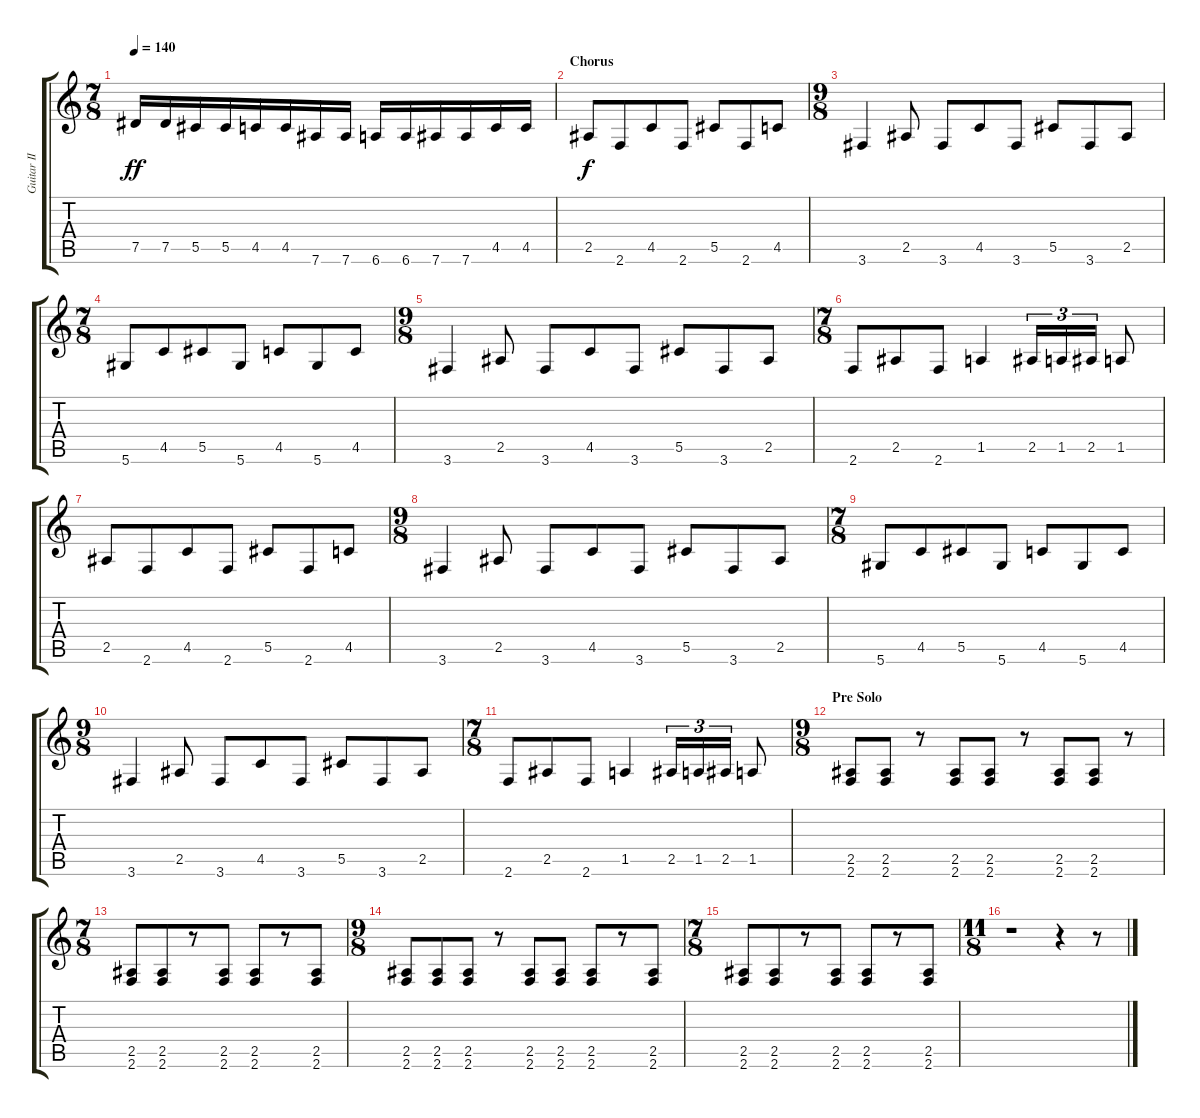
\track ("Guitar II / Solos" "Guitar II ") {instrument overdrivenguitar}
\staff {score tabs}
\tuning (Eb4 Bb3 Gb3 Db3 Ab2 Eb2) {hide}
\ts (7 8)
\tempo 140
\clef g2
\ks c
7.5.16{dy ff} 7.5.16 5.5.16 5.5.16 4.5.16 4.5.16 7.6.16 7.6.16 6.6.16 6.6.16 7.6.16 7.6.16 4.5.16 4.5.16 |
\section ("" "Chorus")
2.5.8{dy f volume 16 balance 16 instrument distortionguitar} 2.6.8 4.5.8 2.6.8 5.5.8 2.6.8 4.5.8 |
\ts (9 8)
3.6.4 2.5.8 3.6.8 4.5.8 3.6.8 5.5.8 3.6.8 2.5.8 |
\ts (7 8)
5.6.8 4.5.8 5.5.8 5.6.8 4.5.8 5.6.8 4.5.8 |
\ts (9 8)
3.6.4 2.5.8 3.6.8 4.5.8 3.6.8 5.5.8 3.6.8 2.5.8 |
\ts (7 8)
2.6.8 2.5.8 2.6.8 1.5.4 2.5.16{tu (3 2)} 1.5.16{tu (3 2)} 2.5.16{tu (3 2)} 1.5.8 |
2.5.8 2.6.8 4.5.8 2.6.8 5.5.8 2.6.8 4.5.8 |
\ts (9 8)
3.6.4 2.5.8 3.6.8 4.5.8 3.6.8 5.5.8 3.6.8 2.5.8 |
\ts (7 8)
5.6.8 4.5.8 5.5.8 5.6.8 4.5.8 5.6.8 4.5.8 |
\ts (9 8)
3.6.4 2.5.8 3.6.8 4.5.8 3.6.8 5.5.8 3.6.8 2.5.8 |
\ts (7 8)
2.6.8 2.5.8 2.6.8 1.5.4 2.5.16{tu (3 2)} 1.5.16{tu (3 2)} 2.5.16{tu (3 2)} 1.5.8 |
\ts (9 8)
\section ("" "Pre Solo")
(2.5 2.6).8{volume 12 balance 16 instrument overdrivenguitar} (2.5 2.6).8 r.8 (2.5 2.6).8 (2.5 2.6).8 r.8 (2.5 2.6).8 (2.5 2.6).8 r.8 |
\ts (7 8)
(2.5 2.6).8 (2.5 2.6).8 r.8 (2.5 2.6).8 (2.5 2.6).8 r.8 (2.5 2.6).8 |
\ts (9 8)
(2.5 2.6).8 (2.5 2.6).8 (2.5 2.6).8 r.8 (2.5 2.6).8 (2.5 2.6).8 (2.5 2.6).8 r.8 (2.5 2.6).8 |
\ts (7 8)
(2.5 2.6).8 (2.5 2.6).8 r.8 (2.5 2.6).8 (2.5 2.6).8 r.8 (2.5 2.6).8 |
\ts (11 8)
r.1 r.4 r.8
